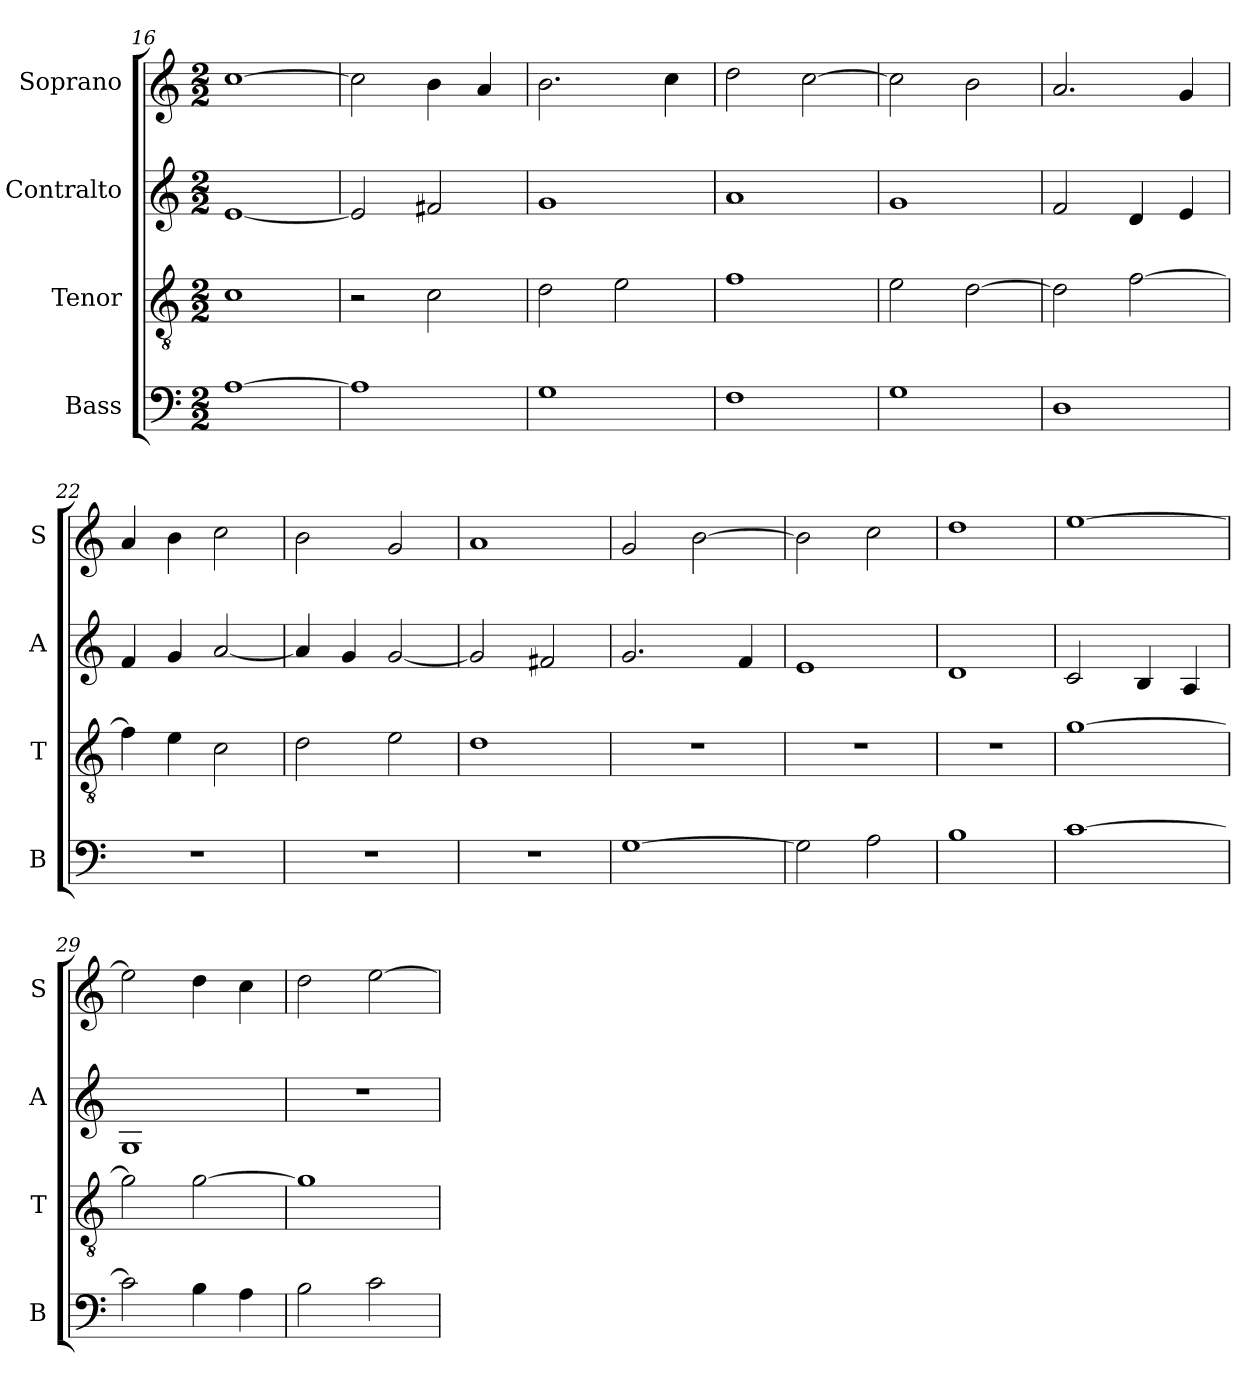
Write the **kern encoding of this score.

**kern	**kern	**kern	**kern
*part4	*part3	*part2	*part1
*staff4	*staff3	*staff2	*staff1
*I"Bass	*I"Tenor	*I"Contralto	*I"Soprano
*I'B	*I'T	*I'A	*I'S
*clefF4	*clefGv2	*clefG2	*clefG2
*k[]	*k[]	*k[]	*k[]
*G:mix	*G:mix	*G:mix	*G:mix
*M2/2	*M2/2	*M2/2	*M2/2
=16	=16	=16	=16
[1A	1c	[1e	[1cc
=17	=17	=17	=17
1A]	2r	2e]	2cc]
.	2c	2f#X	4b
.	.	.	4a
=18	=18	=18	=18
1G	2d	1g	2.b
.	2e	.	.
.	.	.	4cc
=19	=19	=19	=19
1F	1f	1a	2dd
.	.	.	[2cc
=20	=20	=20	=20
1G	2e	1g	2cc]
.	[2d	.	2b
=21	=21	=21	=21
1D	2d]	2f	2.a
.	[2f	4d	.
.	.	4e	4g
=22	=22	=22	=22
1r	4f]	4f	4a
.	4e	4g	4b
.	2c	[2a	2cc
=23	=23	=23	=23
1r	2d	4a]	2b
.	.	4g	.
.	2e	[2g	2g
=24	=24	=24	=24
1r	1d	2g]	1a
.	.	2f#X	.
=25	=25	=25	=25
[1G	1r	2.g	2g
.	.	.	[2b
.	.	4f	.
=26	=26	=26	=26
2G]	1r	1e	2b]
2A	.	.	2cc
=27	=27	=27	=27
1B	1r	1d	1dd
=28	=28	=28	=28
[1c	[1g	2c	[1ee
.	.	4B	.
.	.	4A	.
=29	=29	=29	=29
2c]	2g]	1G	2ee]
4B	[2g	.	4dd
4A	.	.	4cc
=30	=30	=30	=30
2B	1g]	1r	2dd
2c	.	.	[2ee
=	=	=	=
*-	*-	*-	*-
